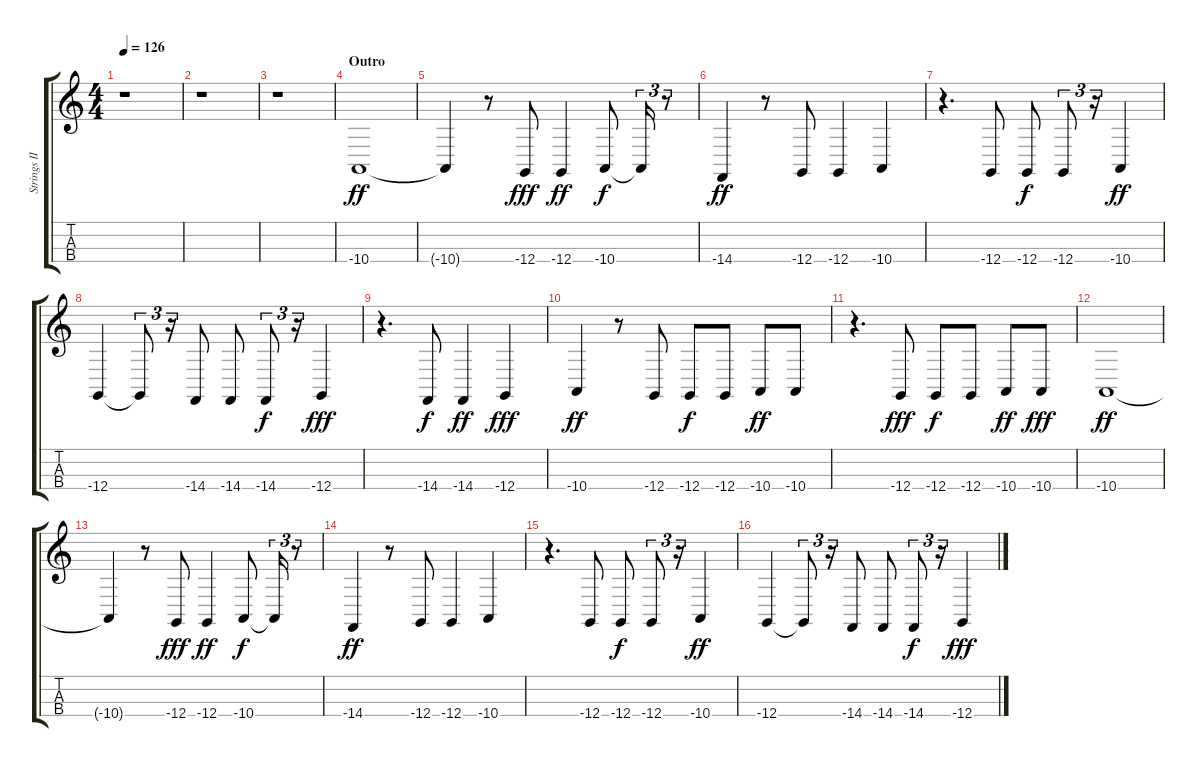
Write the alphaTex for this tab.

\track ("Strings IIII" "Strings II") {instrument stringensemble1}
\staff {score tabs}
\tuning (E5 A4 D4 G3) {hide}
\ts (4 4)
\tempo 126
\clef g2
\ks c
r.1{dy f} |
r.1 |
r.1 |
\section ("" "Outro")
-10.4.1{dy ff} |
-10.4{t}.4 r.8 -12.4.8{dy fff} -12.4.4{dy ff} -10.4.8{dy f} -10.4{t}.16{tu (3 2)} r.8{tu (3 2)} |
-14.4.4{dy ff} r.8 -12.4.8 -12.4.4 -10.4.4 |
r.4{d} -12.4.8 -12.4.8{dy f} -12.4.8{tu (3 2)} r.16{tu (3 2)} -10.4.4{dy ff} |
-12.4.4 -12.4{t}.8{tu (3 2)} r.16{tu (3 2)} -14.4.8 -14.4.8 -14.4.8{tu (3 2) dy f} r.16{tu (3 2)} -12.4.4{dy fff} |
r.4{d} -14.4.8{dy f} -14.4.4{dy ff} -12.4.4{dy fff} |
-10.4.4{dy ff} r.8 -12.4.8 -12.4.8{dy f} -12.4.8 -10.4.8{dy ff} -10.4.8 |
r.4{d} -12.4.8{dy fff} -12.4.8{dy f} -12.4.8 -10.4.8{dy ff} -10.4.8{dy fff} |
-10.4.1{dy ff} |
-10.4{t}.4 r.8 -12.4.8{dy fff} -12.4.4{dy ff} -10.4.8{dy f} -10.4{t}.16{tu (3 2)} r.8{tu (3 2)} |
-14.4.4{dy ff} r.8 -12.4.8 -12.4.4 -10.4.4 |
r.4{d} -12.4.8 -12.4.8{dy f} -12.4.8{tu (3 2)} r.16{tu (3 2)} -10.4.4{dy ff} |
-12.4.4 -12.4{t}.8{tu (3 2)} r.16{tu (3 2)} -14.4.8 -14.4.8 -14.4.8{tu (3 2) dy f} r.16{tu (3 2)} -12.4.4{dy fff}
